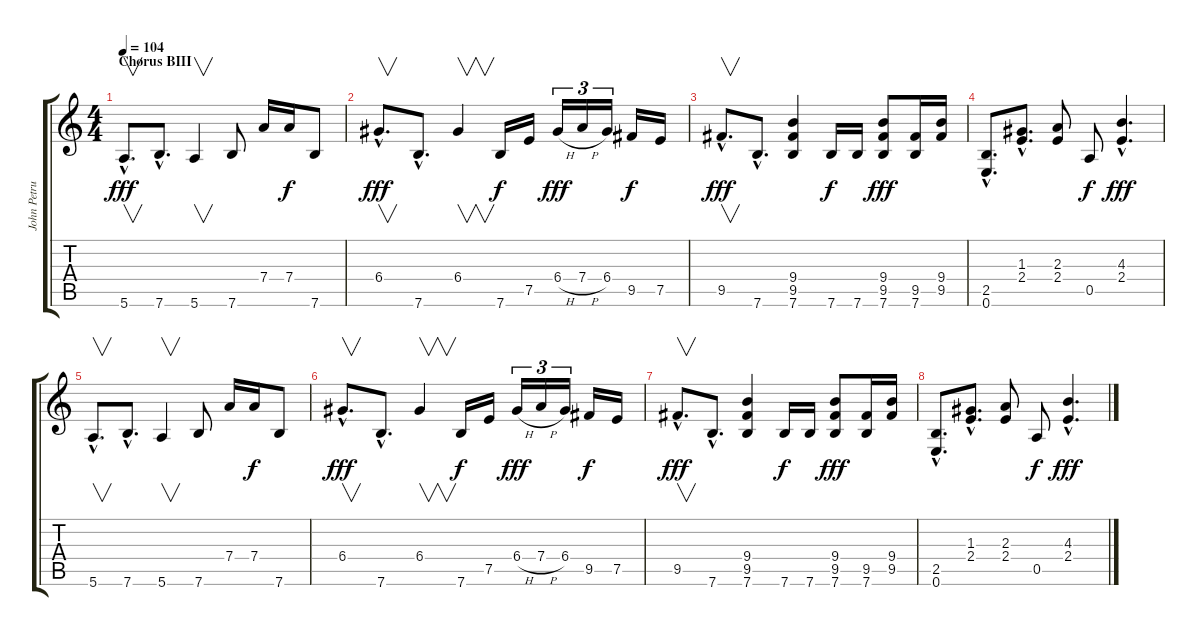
\track ("John Petrucci (for continous playing)" "John Petru") {instrument distortionguitar}
\staff {score tabs}
\tuning (E4 B3 G3 D3 A2 E2) {hide}
\ts (4 4)
\section ("" "Chorus BIII")
\tempo 104
\clef g2
\ks c
5.6{hac}.8{v d dy fff} 7.6{hac}.8{d} 5.6.4{v} 7.6.8 7.4.16 7.4.16{dy f} 7.6.8 |
6.4{hac}.8{v d dy fff} 7.6{hac}.8{d} 6.4.4{v} 7.6.16{dy f} 7.5.16 6.4{h}.16{tu (3 2) dy fff} 7.4{h}.16{tu (3 2)} 6.4.16{tu (3 2)} 9.5.16{dy f} 7.5.16 |
9.5{hac}.8{v d dy fff} 7.6{hac}.8{d} (9.4 9.5 7.6).4 7.6.16{dy f} 7.6.16 (9.4 9.5 7.6).8{dy fff} (9.5 7.6).16 (9.4 9.5).16 |
(2.5{hac} 0.6{hac}).8{d} (1.3{hac} 2.4{hac}).8{d} (2.3 2.4).8 0.5.8{dy f} (4.3{hac} 2.4{hac}).4{d dy fff} |
5.6{hac}.8{v d} 7.6{hac}.8{d} 5.6.4{v} 7.6.8 7.4.16 7.4.16{dy f} 7.6.8 |
6.4{hac}.8{v d dy fff} 7.6{hac}.8{d} 6.4.4{v} 7.6.16{dy f} 7.5.16 6.4{h}.16{tu (3 2) dy fff} 7.4{h}.16{tu (3 2)} 6.4.16{tu (3 2)} 9.5.16{dy f} 7.5.16 |
9.5{hac}.8{v d dy fff} 7.6{hac}.8{d} (9.4 9.5 7.6).4 7.6.16{dy f} 7.6.16 (9.4 9.5 7.6).8{dy fff} (9.5 7.6).16 (9.4 9.5).16 |
(2.5{hac} 0.6{hac}).8{d} (1.3{hac} 2.4{hac}).8{d} (2.3 2.4).8 0.5.8{dy f} (4.3{hac} 2.4{hac}).4{d dy fff}
